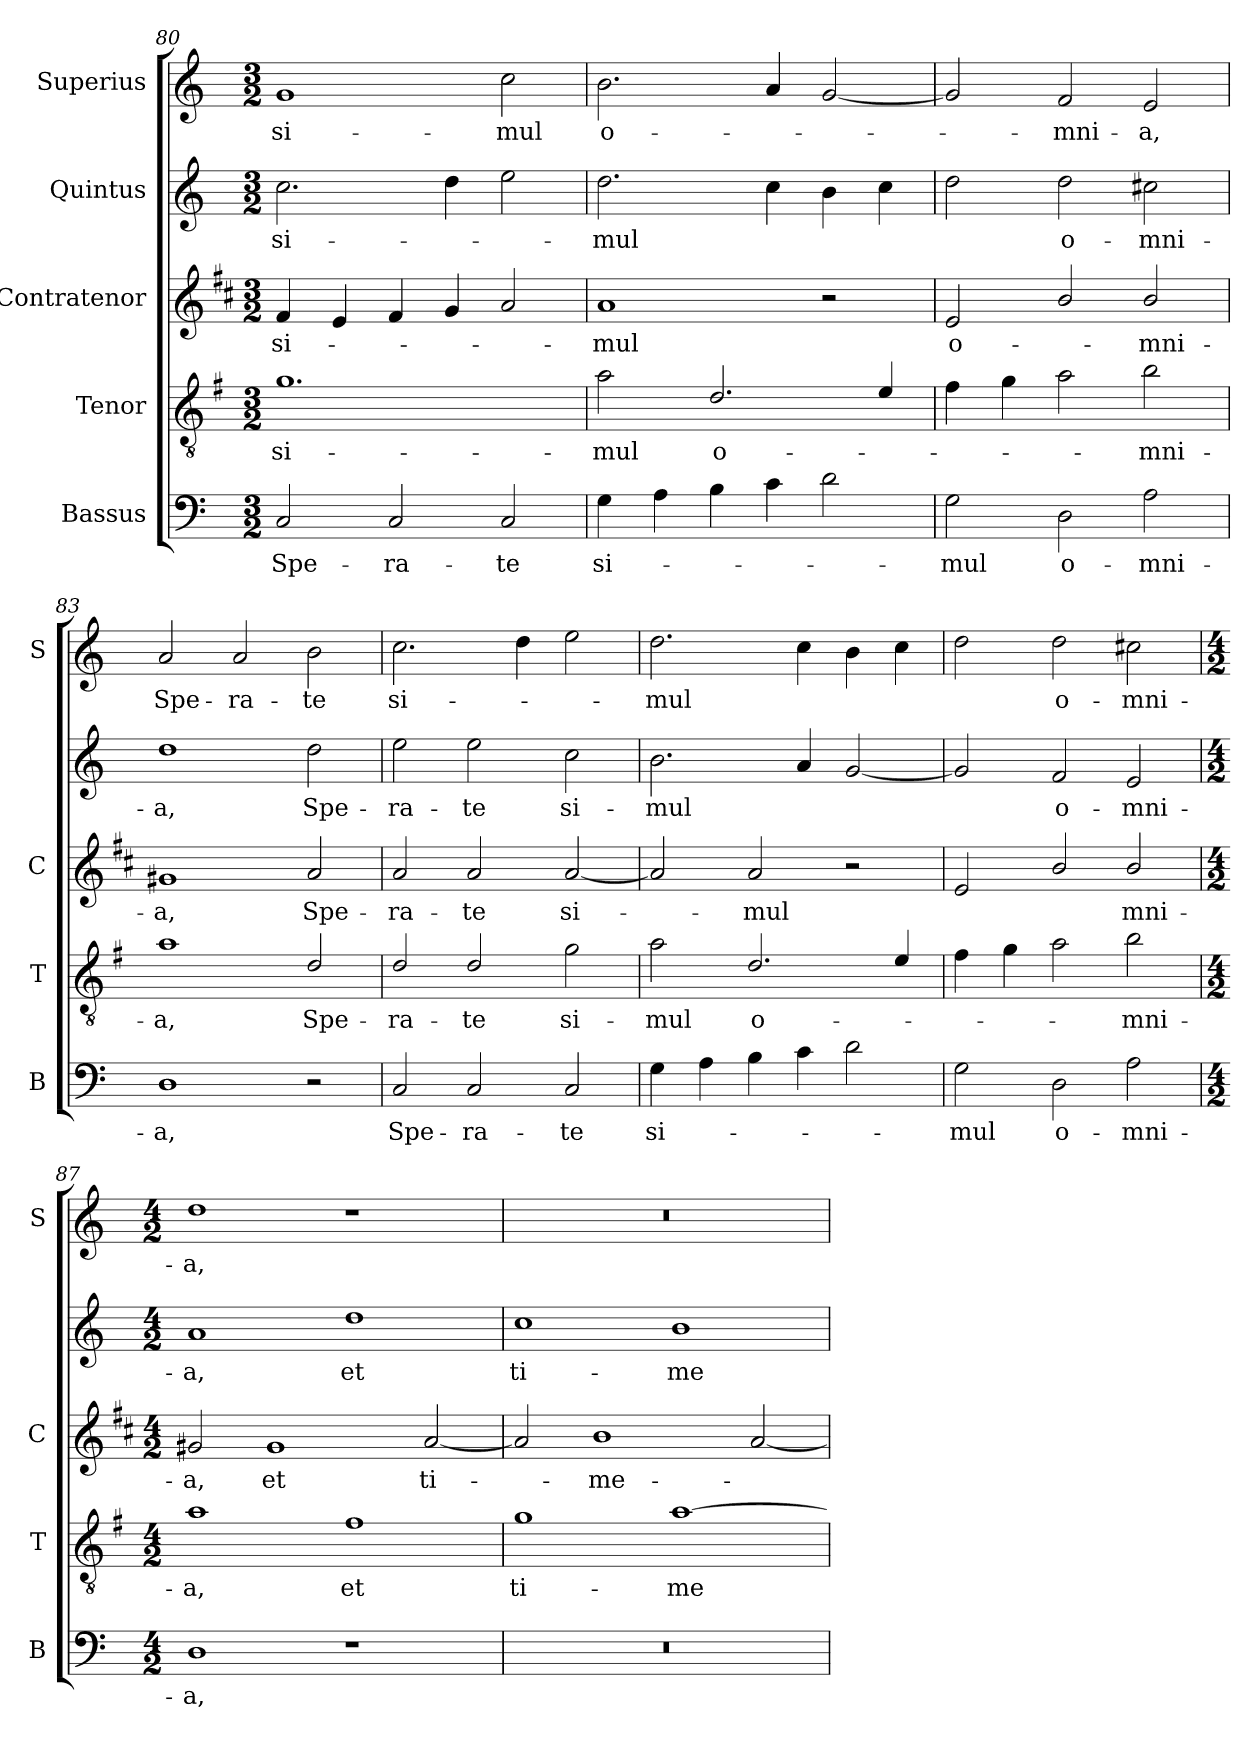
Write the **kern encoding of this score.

**kern	**text	**kern	**text	**kern	**text	**kern	**text	**kern	**text
*part5	*part5	*part4	*part4	*part3	*part3	*part2	*part2	*part1	*part1
*staff5	*staff5	*staff4	*staff4	*staff3	*staff3	*staff2	*staff2	*staff1	*staff1
*I"Bassus	*	*I"Tenor	*	*I"Contratenor	*	*I"Quintus	*	*I"Superius	*
*I'B	*	*I'T	*	*I'C	*	*	*	*I'S	*
*clefF4	*	*clefGv2	*	*clefG2	*	*clefG2	*	*clefG2	*
*	*	*ITrd4c7	*	*ITrd1c2	*	*	*	*	*
*k[]	*	*k[]	*	*k[]	*	*k[]	*	*k[]	*
*C:	*	*C:	*	*C:	*	*C:	*	*C:	*
*M3/2	*	*M3/2	*	*M3/2	*	*M3/2	*	*M3/2	*
=80	=80	=80	=80	=80	=80	=80	=80	=80	=80
!	!LO:LY:b	!	!LO:LY:b	!	!LO:LY:b	!	!LO:LY:b	!	!LO:LY:b
2C/	Spe-	1.c	si-	4e/	si-	2.cc\	si-	1g	si-
.	.	.	.	4d/	.	.	.	.	.
!	!LO:LY:b	!	!	!	!	!	!	!	!
2C/	-ra-	.	.	4e/	.	.	.	.	.
.	.	.	.	4f/	.	4dd\	.	.	.
!	!LO:LY:b	!	!	!	!	!	!	!	!LO:LY:b
2C/	-te	.	.	2g/	.	2ee\	.	2cc\	-mul
=81	=81	=81	=81	=81	=81	=81	=81	=81	=81
!	!LO:LY:b	!	!LO:LY:b	!	!LO:LY:b	!	!LO:LY:b	!	!LO:LY:b
4G\	si-	2d\	-mul	1g	-mul	2.dd\	-mul	2.b\	o-
4A\	.	.	.	.	.	.	.	.	.
!	!	!	!LO:LY:b	!	!	!	!	!	!
4B\	.	2.G/	o-	.	.	.	.	.	.
4c\	.	.	.	.	.	4cc\	.	4a/	.
2d\	.	.	.	2r	.	4b\	.	[2g/	.
.	.	4A/	.	.	.	4cc\	.	.	.
=82	=82	=82	=82	=82	=82	=82	=82	=82	=82
!	!LO:LY:b	!	!	!	!LO:LY:b	!	!	!	!
2G\	-mul	4B\	.	2d/	o-	2dd\	.	2g/]	.
.	.	4c\	.	.	.	.	.	.	.
!	!LO:LY:b	!	!	!	!	!	!LO:LY:b	!	!LO:LY:b
2D\	o-	2d\	.	2a/	.	2dd\	o-	2f/	-mni-
!	!LO:LY:b	!	!LO:LY:b	!	!LO:LY:b	!	!LO:LY:b	!	!LO:LY:b
2A\	-mni-	2e\	-mni-	2a/	-mni-	2cc#X\	-mni-	2e/	-a,
!!LO:PB:g=z
=83	=83	=83	=83	=83	=83	=83	=83	=83	=83
!	!LO:LY:b	!	!LO:LY:b	!	!LO:LY:b	!	!LO:LY:b	!	!LO:LY:b
1D	-a,	1d	-a,	1f#X	-a,	1dd	-a,	2a/	Spe-
!	!	!	!	!	!	!	!	!	!LO:LY:b
.	.	.	.	.	.	.	.	2a/	-ra-
!	!	!	!LO:LY:b	!	!LO:LY:b	!	!LO:LY:b	!	!LO:LY:b
2r	.	2G/	Spe-	2g/	Spe-	2dd\	Spe-	2b\	-te
=84	=84	=84	=84	=84	=84	=84	=84	=84	=84
!	!LO:LY:b	!	!LO:LY:b	!	!LO:LY:b	!	!LO:LY:b	!	!LO:LY:b
2C/	Spe-	2G/	-ra-	2g/	-ra-	2ee\	-ra-	2.cc\	si-
!	!LO:LY:b	!	!LO:LY:b	!	!LO:LY:b	!	!LO:LY:b	!	!
2C/	-ra-	2G/	-te	2g/	-te	2ee\	-te	.	.
.	.	.	.	.	.	.	.	4dd\	.
!	!LO:LY:b	!	!LO:LY:b	!	!LO:LY:b	!	!LO:LY:b	!	!
2C/	-te	2c\	si-	[2g/	si-	2cc\	si-	2ee\	.
=85	=85	=85	=85	=85	=85	=85	=85	=85	=85
!	!LO:LY:b	!	!LO:LY:b	!	!	!	!LO:LY:b	!	!LO:LY:b
4G\	si-	2d\	-mul	2g/]	.	2.b\	-mul	2.dd\	-mul
4A\	.	.	.	.	.	.	.	.	.
!	!	!	!LO:LY:b	!	!LO:LY:b	!	!	!	!
4B\	.	2.G/	o-	2g/	-mul	.	.	.	.
4c\	.	.	.	.	.	4a/	.	4cc\	.
2d\	.	.	.	2r	.	[2g/	.	4b\	.
.	.	4A/	.	.	.	.	.	4cc\	.
=86	=86	=86	=86	=86	=86	=86	=86	=86	=86
!	!LO:LY:b	!	!	!	!	!	!	!	!
2G\	-mul	4B\	.	2d/	.	2g/]	.	2dd\	.
.	.	4c\	.	.	.	.	.	.	.
!	!LO:LY:b	!	!	!	!	!	!LO:LY:b	!	!LO:LY:b
2D\	o-	2d\	.	2a/	.	2f/	o-	2dd\	o-
!	!LO:LY:b	!	!LO:LY:b	!	!LO:LY:b	!	!LO:LY:b	!	!LO:LY:b
2A\	-mni-	2e\	-mni-	2a/	mni-	2e/	-mni-	2cc#X\	-mni-
=87	=87	=87	=87	=87	=87	=87	=87	=87	=87
*M4/2	*	*M4/2	*	*M4/2	*	*M4/2	*	*M4/2	*
!	!LO:LY:b	!	!LO:LY:b	!	!LO:LY:b	!	!LO:LY:b	!	!LO:LY:b
1D	-a,	1d	-a,	2f#X/	-a,	1a	-a,	1dd	-a,
!	!	!	!	!	!LO:LY:b	!	!	!	!
.	.	.	.	1f#	et	.	.	.	.
!	!	!	!LO:LY:b	!	!	!	!LO:LY:b	!	!
1r	.	1B	et	.	.	1dd	et	1r	.
!	!	!	!	!	!LO:LY:b	!	!	!	!
.	.	.	.	[2g/	ti-	.	.	.	.
=88	=88	=88	=88	=88	=88	=88	=88	=88	=88
!	!	!	!LO:LY:b	!	!	!	!LO:LY:b	!	!
0r	.	1c	ti-	2g/]	.	1cc	ti-	0r	.
!	!	!	!	!	!LO:LY:b	!	!	!	!
.	.	.	.	1a	-me-	.	.	.	.
!	!	!	!LO:LY:b	!	!	!	!LO:LY:b	!	!
.	.	[1d	-me-	.	.	1b	-me-	.	.
.	.	.	.	[2g/	.	.	.	.	.
=	=	=	=	=	=	=	=	=	=
*-	*-	*-	*-	*-	*-	*-	*-	*-	*-
